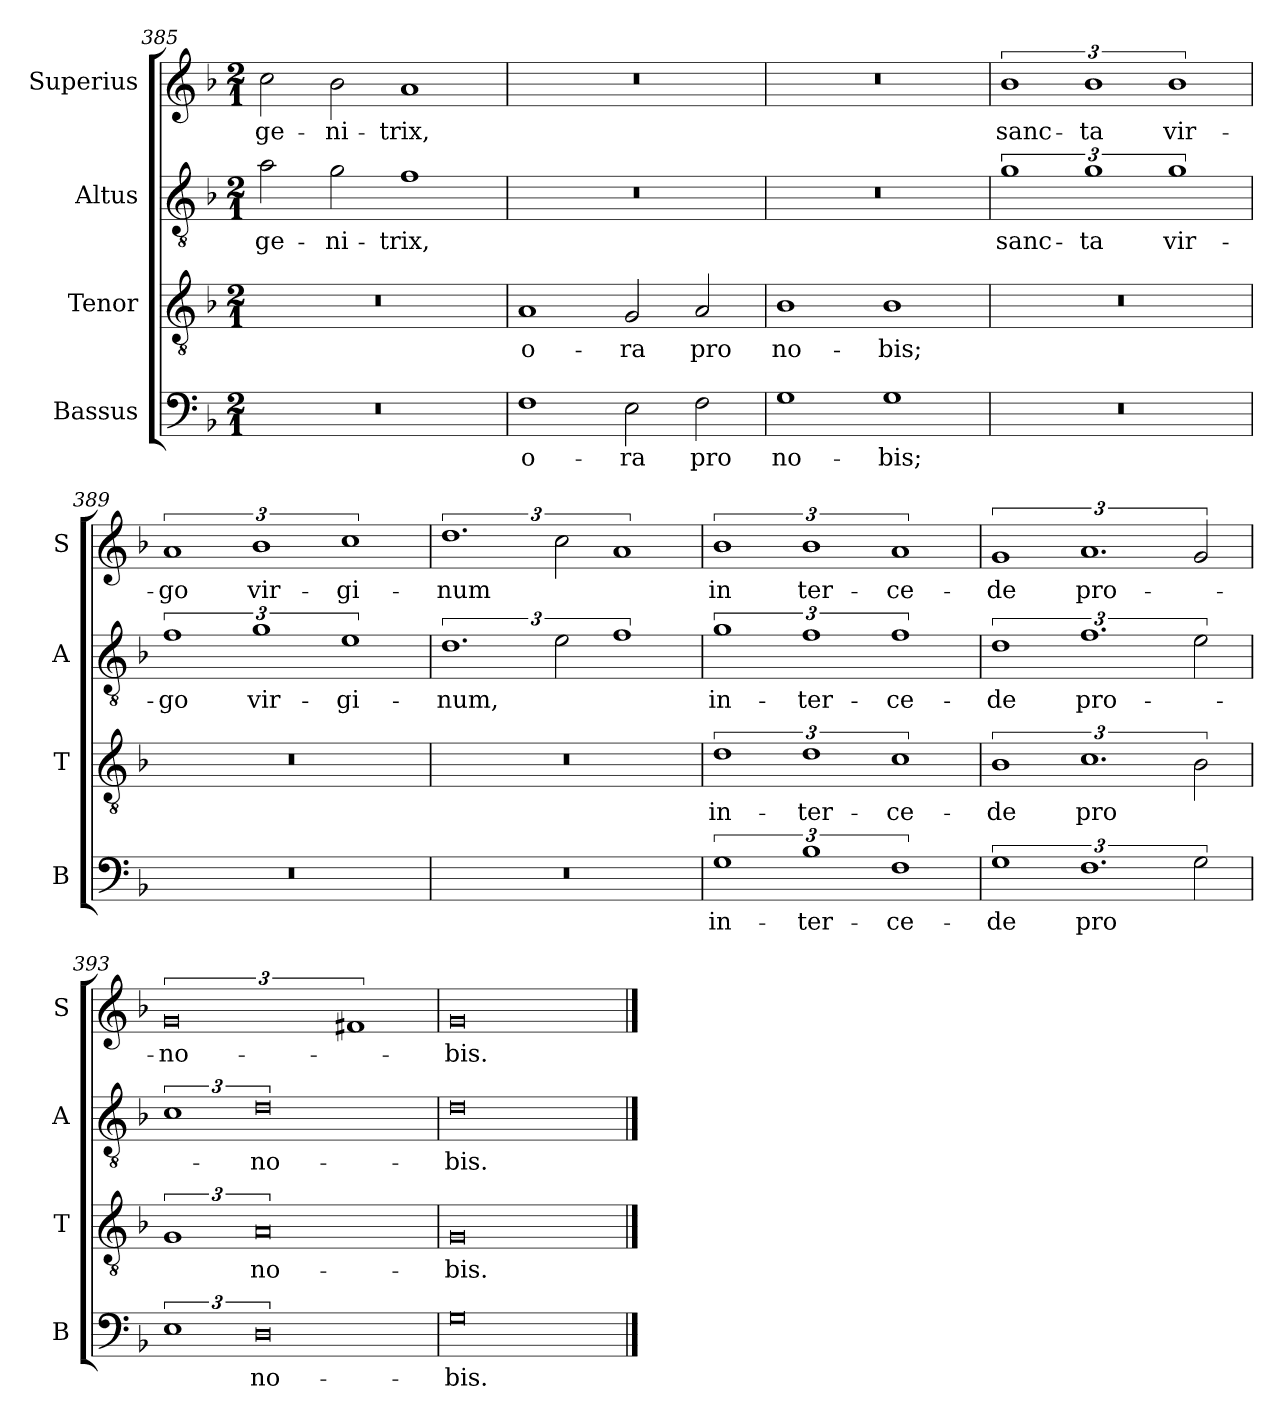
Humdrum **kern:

**kern	**text	**kern	**text	**kern	**text	**kern	**text
*part4	*part4	*part3	*part3	*part2	*part2	*part1	*part1
*staff4	*staff4	*staff3	*staff3	*staff2	*staff2	*staff1	*staff1
*I"Bassus	*	*I"Tenor	*	*I"Altus	*	*I"Superius	*
*I'B	*	*I'T	*	*I'A	*	*I'S	*
*clefF4	*	*clefGv2	*	*clefGv2	*	*clefG2	*
*k[b-]	*	*k[b-]	*	*k[b-]	*	*k[b-]	*
*M2/1	*	*M2/1	*	*M2/1	*	*M2/1	*
=385	=385	=385	=385	=385	=385	=385	=385
0r	.	0r	.	2a\	ge-	2cc\	ge-
.	.	.	.	2g\	-ni-	2b-\	-ni-
.	.	.	.	1f	-trix,	1a	-trix,
=386	=386	=386	=386	=386	=386	=386	=386
1F	o-	1A	o-	0r	.	0r	.
2E\	-ra	2G/	-ra	.	.	.	.
2F\	pro	2A/	pro	.	.	.	.
=387	=387	=387	=387	=387	=387	=387	=387
1G	no-	1B-	no-	0r	.	0r	.
1G	-bis;	1B-	-bis;	.	.	.	.
=388	=388	=388	=388	=388	=388	=388	=388
0r	.	0r	.	3%2g	sanc-	3%2b-	sanc-
.	.	.	.	3%2g	-ta	3%2b-	-ta
.	.	.	.	3%2g	vir-	3%2b-	vir-
=389	=389	=389	=389	=389	=389	=389	=389
0r	.	0r	.	3%2f	-go	3%2a	-go
.	.	.	.	3%2g	vir-	3%2b-	vir-
.	.	.	.	3%2e	-gi-	3%2cc	-gi-
=390	=390	=390	=390	=390	=390	=390	=390
0r	.	0r	.	3%2.d	-num,	3%2.dd	-num
.	.	.	.	3e\	.	3cc\	.
.	.	.	.	3%2f	.	3%2a	.
=391	=391	=391	=391	=391	=391	=391	=391
3%2G	in-	3%2d	in-	3%2g	in-	3%2b-	in
3%2B-	-ter-	3%2d	-ter-	3%2f	-ter-	3%2b-	-ter-
3%2F	-ce-	3%2c	-ce-	3%2f	-ce-	3%2a	-ce-
=392	=392	=392	=392	=392	=392	=392	=392
3%2G	-de	3%2B-	-de	3%2d	-de	3%2g	-de
3%2.F	pro	3%2.c	pro	3%2.f	pro-	3%2.a	pro-
3G\	.	3B-\	.	3e\	.	3g/	.
=393	=393	=393	=393	=393	=393	=393	=393
3%2E	.	3%2G	.	3%2c	.	3%4g	no-
3%4D	no-	3%4A	no-	3%4d	no-	.	.
.	.	.	.	.	.	3%2f#X	.
=394	=394	=394	=394	=394	=394	=394	=394
0G	-bis.	0G	-bis.	0d	-bis.	0g	-bis.
==	==	==	==	==	==	==	==
*-	*-	*-	*-	*-	*-	*-	*-
